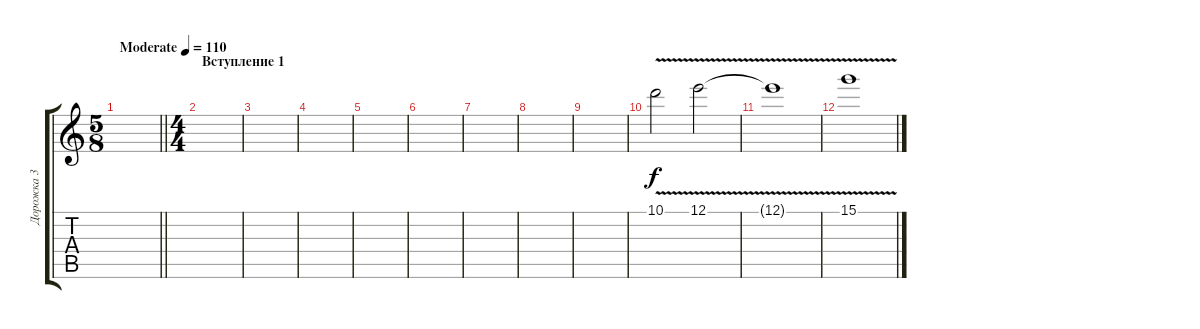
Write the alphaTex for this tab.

\track ("Дорожка 3" "Дорожка 3") {instrument distortionguitar}
\staff {score tabs}
\tuning (E4 B3 G3 D3 A2 E2) {hide}
\ts (5 8)
\tempo (110 "Moderate")
\clef g2
\barLineRight lightlight
\ks c
|
\ts (4 4)
\section ("" "Вступление 1")
|
|
|
|
|
|
|
|
10.1{v}.2 12.1{v}.2 |
12.1{t}.1 |
15.1{v}.1
